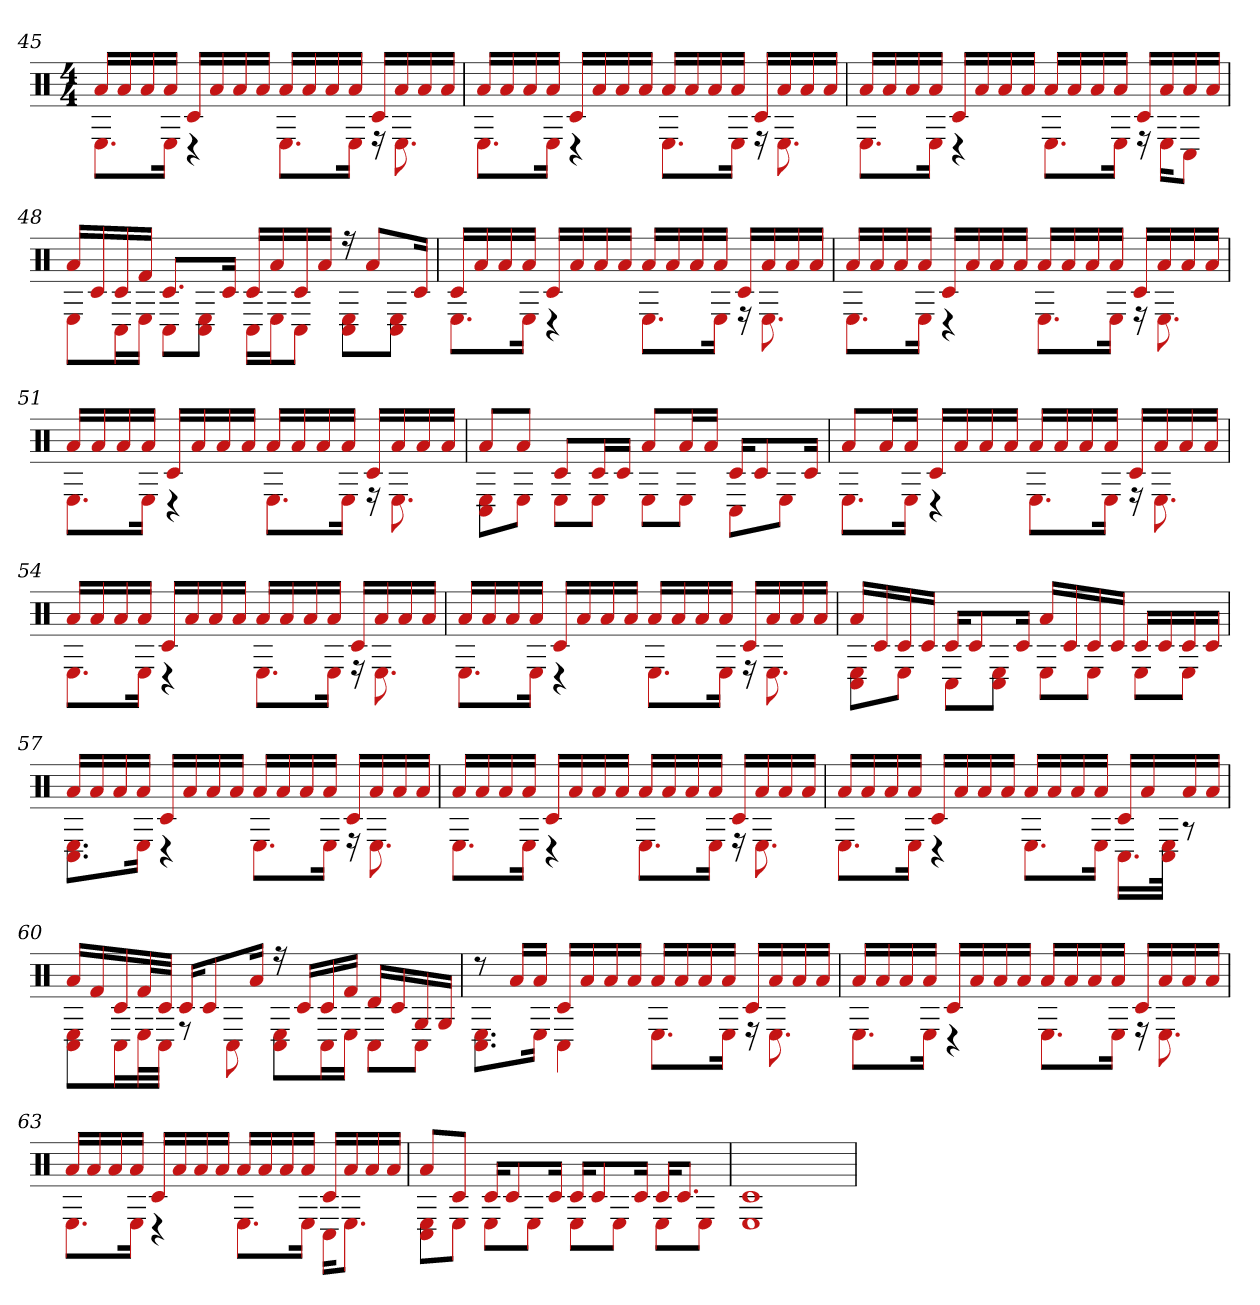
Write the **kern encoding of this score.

**kern
*part1
*staff1
*clefX
*k[]
*M4/4
=45
*^
16aLL	8.EL
16a	.
16a	.
16aJJ	16EJk
16c#LL	4r
16a	.
16a	.
16aJJ	.
16aLL	8.EL
16a	.
16a	.
16aJJ	16EJk
16c#LL	16r
16a	8.E
16a	.
16aJJ	.
=46	=46
16aLL	8.EL
16a	.
16a	.
16aJJ	16EJk
16c#LL	4r
16a	.
16a	.
16aJJ	.
16aLL	8.EL
16a	.
16a	.
16aJJ	16EJk
16c#LL	16r
16a	8.E
16a	.
16aJJ	.
=47	=47
16aLL	8.EL
16a	.
16a	.
16aJJ	16EJk
16c#LL	4r
16a	.
16a	.
16aJJ	.
16aLL	8.EL
16a	.
16a	.
16aJJ	16EJk
16c#LL	16r
16a	16EKL
16a	8C#J
16aJJ	.
=48	=48
16aLL	8EL
16c#	.
16c#	16C#L
16f#JJ	16EJJ
8.c#L	8C#L
.	8C# 8EJ
16c#Jk	.
16c#LL	16C#LL
16a	16EJ
16c#	8C#J
16aJJ	.
16r	8C# 8EL
8aL	.
.	8C# 8EJ
16c#Jk	.
=49	=49
16c#LL	8.EL
16a	.
16a	.
16aJJ	16EJk
16c#LL	4r
16a	.
16a	.
16aJJ	.
16aLL	8.EL
16a	.
16a	.
16aJJ	16EJk
16c#LL	16r
16a	8.E
16a	.
16aJJ	.
=50	=50
16aLL	8.EL
16a	.
16a	.
16aJJ	16EJk
16c#LL	4r
16a	.
16a	.
16aJJ	.
16aLL	8.EL
16a	.
16a	.
16aJJ	16EJk
16c#LL	16r
16a	8.E
16a	.
16aJJ	.
=51	=51
16aLL	8.EL
16a	.
16a	.
16aJJ	16EJk
16c#LL	4r
16a	.
16a	.
16aJJ	.
16aLL	8.EL
16a	.
16a	.
16aJJ	16EJk
16c#LL	16r
16a	8.E
16a	.
16aJJ	.
=52	=52
8aL	8E 8C#L
8aJ	8EJ
8c#L	8EL
16c#L	8EJ
16c#JJ	.
8aL	8EL
16aL	8EJ
16aJJ	.
16c#KL	8C#L
8c#	.
.	8EJ
16c#Jk	.
=53	=53
8aL	8.EL
16aL	.
16aJJ	16EJk
16c#LL	4r
16a	.
16a	.
16aJJ	.
16aLL	8.EL
16a	.
16a	.
16aJJ	16EJk
16c#LL	16r
16a	8.E
16a	.
16aJJ	.
=54	=54
16aLL	8.EL
16a	.
16a	.
16aJJ	16EJk
16c#LL	4r
16a	.
16a	.
16aJJ	.
16aLL	8.EL
16a	.
16a	.
16aJJ	16EJk
16c#LL	16r
16a	8.E
16a	.
16aJJ	.
=55	=55
16aLL	8.EL
16a	.
16a	.
16aJJ	16EJk
16c#LL	4r
16a	.
16a	.
16aJJ	.
16aLL	8.EL
16a	.
16a	.
16aJJ	16EJk
16c#LL	16r
16a	8.E
16a	.
16aJJ	.
=56	=56
16aLL	8C# 8EL
16c#	.
16c#	8EJ
16c#JJ	.
16c#KL	8C#L
8c#	.
.	8C# 8EJ
16c#Jk	.
16aLL	8EL
16c#	.
16c#	8EJ
16c#JJ	.
16c#LL	8EL
16c#	.
16c#	8EJ
16c#JJ	.
=57	=57
16aLL	8.C# 8.EL
16a	.
16a	.
16aJJ	16EJk
16c#LL	4r
16a	.
16a	.
16aJJ	.
16aLL	8.EL
16a	.
16a	.
16aJJ	16EJk
16c#LL	16r
16a	8.E
16a	.
16aJJ	.
=58	=58
16aLL	8.EL
16a	.
16a	.
16aJJ	16EJk
16c#LL	4r
16a	.
16a	.
16aJJ	.
16aLL	8.EL
16a	.
16a	.
16aJJ	16EJk
16c#LL	16r
16a	8.E
16a	.
16aJJ	.
=59	=59
16aLL	8.EL
16a	.
16a	.
16aJJ	16EJk
16c#LL	4r
16a	.
16a	.
16aJJ	.
16aLL	8.EL
16a	.
16a	.
16aJJ	16EJk
16c#LL	16.C#LL
16a	.
.	32E 32C#JJk
16a	8r
16aJJ	.
=60	=60
16aLL	8C# 8EL
16f#	.
16c#	16C#L
32f#L	32EL
32c#JJJ	32C#JJJ
16c#KL	8r
8c#	.
.	8C#
16aJk	.
16r	8C# 8EL
16c#LL	.
16c#	16C#L
16f#JJ	16EJJ
16dLL	8C#L
16c#	.
16G	8C#J
16GJJ	.
=61	=61
8r	8.C# 8.EL
16aLL	.
16aJJ	16EJk
16c#LL	4C#
16a	.
16a	.
16aJJ	.
16aLL	8.EL
16a	.
16a	.
16aJJ	16EJk
16c#LL	16r
16a	8.E
16a	.
16aJJ	.
=62	=62
16aLL	8.EL
16a	.
16a	.
16aJJ	16EJk
16c#LL	4r
16a	.
16a	.
16aJJ	.
16aLL	8.EL
16a	.
16a	.
16aJJ	16EJk
16c#LL	16r
16a	8.E
16a	.
16aJJ	.
=63	=63
16aLL	8.EL
16a	.
16a	.
16aJJ	16EJk
16c#LL	4r
16a	.
16a	.
16aJJ	.
16aLL	8.EL
16a	.
16a	.
16aJJ	16EJk
16c#LL	16C#KL
16a	8.EJ
16a	.
16aJJ	.
=64	=64
8aL	8E 8C#L
8c#J	8EJ
16c#KL	8EL
8c#	.
.	8EJ
16c#Jk	.
16c#KL	8EL
8c#	.
.	8EJ
16c#Jk	.
16c#KL	8EL
8.c#J	.
.	8EJ
=65	=65
1c#	1E
*v	*v
=
*-
